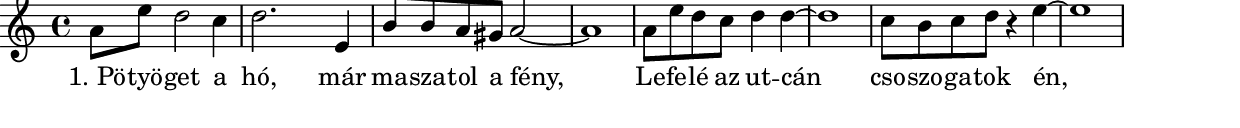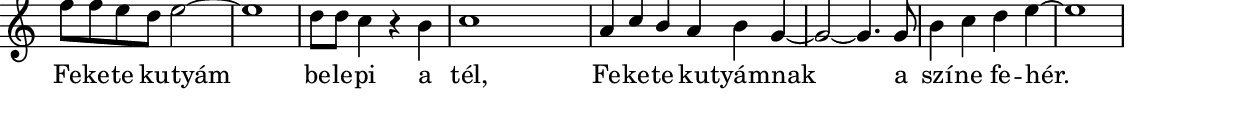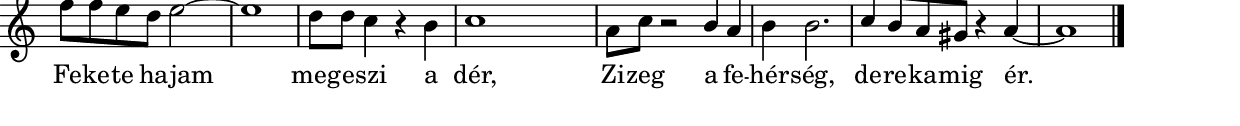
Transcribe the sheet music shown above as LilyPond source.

% MusicXML to Lilypond converter by Kovi

szovegAAA = \lyricmode {  "1. Pö" -- "työ" -- "get" "a" "hó," "már" "ma" -- "sza" -- "tol" "a" "fény," "Le" -- "fe" -- "lé" "az" "ut" -- "cán" "cso" -- "szo" -- "ga" -- "tok" "én," "Fe" -- "ke" -- "te" "ku" -- "tyám" "be" -- "le" -- "pi" "a" "tél," "Fe" -- "ke" -- "te" "ku" -- "tyám" -- "nak" "a" "szí" -- "ne" "fe" -- "hér." "Fe" -- "ke" -- "te" "ha" -- "jam" "meg" -- "e" -- "szi" "a" "dér," "Zi" -- "zeg" "a" "fe" -- "hér" -- "ség," "de" -- "re" -- "ka" -- "mig" "ér."  }

% Analyzing...
% 1 parts
% 1 Staff
% forceBassClefActive = 
melody = {
% 78 notes in the part
% 1 voices

\new Staff
\new Voice {
% 78 notes
% 24 mesaures

% Measure 1
\clef "treble"
\key c \major
\time 4/4 
a'8 e''8 d''2 c''4 
% Measure 2
d''2. e'4 
% Measure 3
b'8 b'8 a'8 gis'8 a'2~ 
% Measure 4
a'1 
% Measure 5
a'8 e''8 d''8 c''8 d''4 d''4~ 
% Measure 6
d''1 
% Measure 7
c''8 b'8 c''8 d''8 r4 e''4~ 
% Measure 8
e''1 
% Measure 9
\break
f''8 f''8 e''8 d''8 e''2~ 
% Measure 10
e''1 
% Measure 11
d''8 d''8 c''4 r4 b'4 
% Measure 12
c''1 
% Measure 13
a'8 c''8 b'8 a'8 b'4 g'4~ 
% Measure 14
g'2~ g'4. g'8 
% Measure 15
b'4 c''4 d''4 e''4~ 
% Measure 16
e''1 
% Measure 17
\break
f''8 f''8 e''8 d''8 e''2~ 
% Measure 18
e''1 
% Measure 19
d''8 d''8 c''4 r4 b'4 
% Measure 20
c''1 
% Measure 21
a'8 c''8 r2 b'8 a'8 
% Measure 22
b'4 b'2. 
% Measure 23
c''8 b'8 a'8 gis'8 r4 a'4~ 
% Measure 24
a'1 \bar "|." 
} % voice
\addlyrics { \szovegAAA }

} % melody


harmonies = \chordmode {
% 24 chords
\germanChords
a4:m s4 s4 s4 g4 s4 s4 s4 e4:7 s4 a4:m s4 s4 s4 s4 s4 a4:m s4 g4 s4 s4 s4 s4 s4 g4:7 s4 s4 c4 s4 s4 s4 s4 d4:m s4 a4:m s4 s4 s4 s4 s4 e4:7 s4 s4 s4 f4 s4 s4 s4 f4 s4 g4 s4 s4 s4 s4 s8 g4 s4 s4 s8 c4 s4 s4 s4 s4 d4:m s4 a4:m s4 s4 s4 s4 s4 e4:7 s4 s4 s4 f4 s4 s4 s4 f4 s4 s4 s4 g4 s4 s4 s4 e4:7 s4 s4 a4:m
}

\include "../../definitions.ly"
